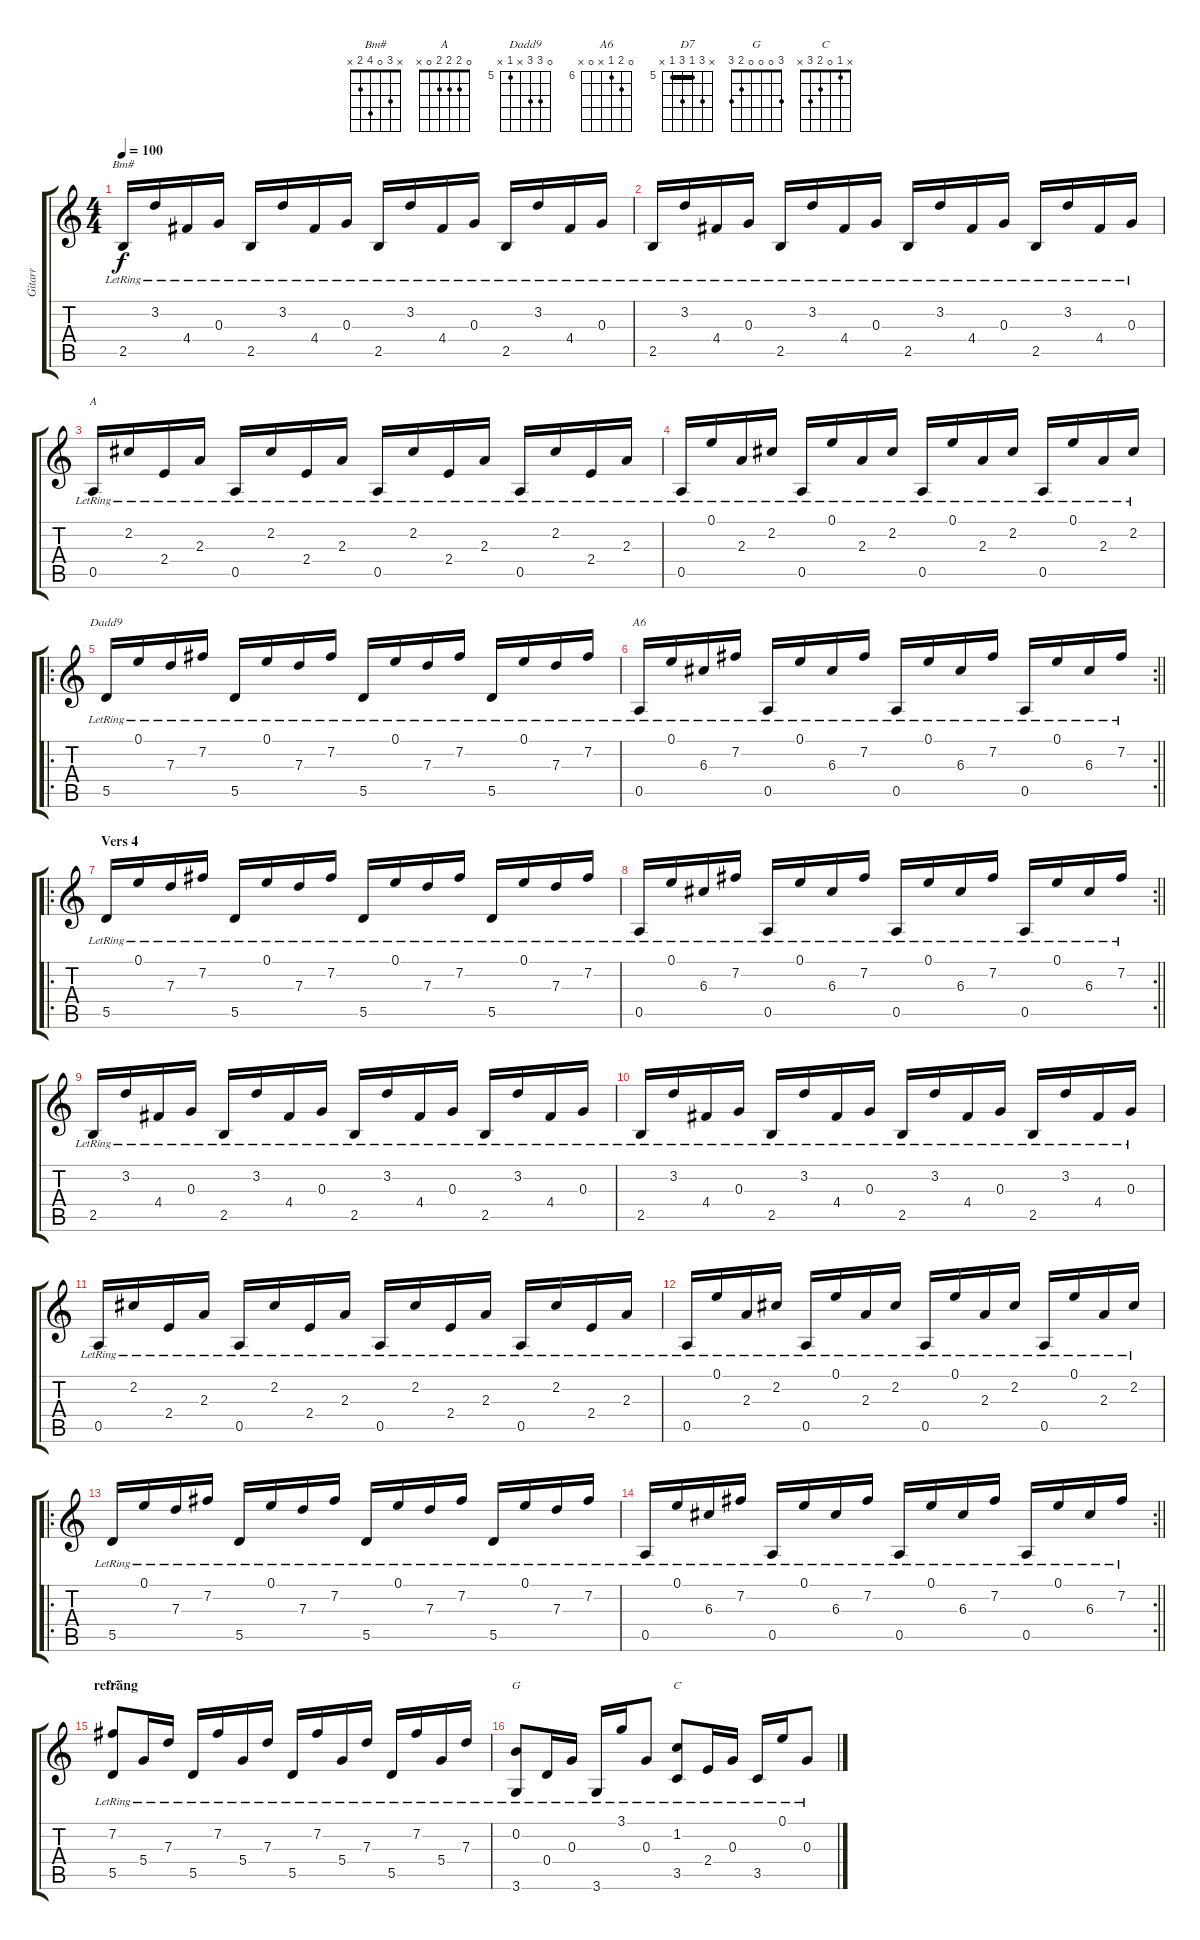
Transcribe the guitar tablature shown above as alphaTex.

\track ("Gitarr" "Gitarr") {instrument acousticguitarsteel}
\staff {score tabs}
\tuning (E4 B3 G3 D3 A2 E2) {hide}
\chord ("Bm#" x 3 0 4 2 x)
\chord ("A" 0 2 2 2 0 x)
\chord ("Dadd9" 0 7 7 x 5 x) {firstfret 5}
\chord ("A6" 0 7 6 x 0 x) {firstfret 6}
\chord ("D7" x 7 5 7 5 x) {firstfret 5 barre 5}
\chord ("G" 3 0 0 0 2 3)
\chord ("C" x 1 0 2 3 x)
\ts (4 4)
\tempo 100
\clef g2
\ks c
2.5{lr}.16{ch "Bm#" dy f} 3.2{lr}.16 4.4{lr}.16 0.3{lr}.16 2.5{lr}.16 3.2{lr}.16 4.4{lr}.16 0.3{lr}.16 2.5{lr}.16 3.2{lr}.16 4.4{lr}.16 0.3{lr}.16 2.5{lr}.16 3.2{lr}.16 4.4{lr}.16 0.3{lr}.16 |
2.5{lr}.16 3.2{lr}.16 4.4{lr}.16 0.3{lr}.16 2.5{lr}.16 3.2{lr}.16 4.4{lr}.16 0.3{lr}.16 2.5{lr}.16 3.2{lr}.16 4.4{lr}.16 0.3{lr}.16 2.5{lr}.16 3.2{lr}.16 4.4{lr}.16 0.3{lr}.16 |
0.5{lr}.16{ch "A"} 2.2{lr}.16 2.4{lr}.16 2.3{lr}.16 0.5{lr}.16 2.2{lr}.16 2.4{lr}.16 2.3{lr}.16 0.5{lr}.16 2.2{lr}.16 2.4{lr}.16 2.3{lr}.16 0.5{lr}.16 2.2{lr}.16 2.4{lr}.16 2.3{lr}.16 |
0.5{lr}.16 0.1{lr}.16 2.3{lr}.16 2.2{lr}.16 0.5{lr}.16 0.1{lr}.16 2.3{lr}.16 2.2{lr}.16 0.5{lr}.16 0.1{lr}.16 2.3{lr}.16 2.2{lr}.16 0.5{lr}.16 0.1{lr}.16 2.3{lr}.16 2.2{lr}.16 |
\ro
5.5{lr}.16{ch "Dadd9"} 0.1{lr}.16 7.3{lr}.16 7.2{lr}.16 5.5{lr}.16 0.1{lr}.16 7.3{lr}.16 7.2{lr}.16 5.5{lr}.16 0.1{lr}.16 7.3{lr}.16 7.2{lr}.16 5.5{lr}.16 0.1{lr}.16 7.3{lr}.16 7.2{lr}.16 |
\rc 2
\barLineRight lightlight
0.5{lr}.16{ch "A6"} 0.1{lr}.16 6.3{lr}.16 7.2{lr}.16 0.5{lr}.16 0.1{lr}.16 6.3{lr}.16 7.2{lr}.16 0.5{lr}.16 0.1{lr}.16 6.3{lr}.16 7.2{lr}.16 0.5{lr}.16 0.1{lr}.16 6.3{lr}.16 7.2{lr}.16 |
\ro
\section ("" "Vers 4")
5.5{lr}.16 0.1{lr}.16 7.3{lr}.16 7.2{lr}.16 5.5{lr}.16 0.1{lr}.16 7.3{lr}.16 7.2{lr}.16 5.5{lr}.16 0.1{lr}.16 7.3{lr}.16 7.2{lr}.16 5.5{lr}.16 0.1{lr}.16 7.3{lr}.16 7.2{lr}.16 |
\rc 2
\barLineRight lightlight
0.5{lr}.16 0.1{lr}.16 6.3{lr}.16 7.2{lr}.16 0.5{lr}.16 0.1{lr}.16 6.3{lr}.16 7.2{lr}.16 0.5{lr}.16 0.1{lr}.16 6.3{lr}.16 7.2{lr}.16 0.5{lr}.16 0.1{lr}.16 6.3{lr}.16 7.2{lr}.16 |
2.5{lr}.16 3.2{lr}.16 4.4{lr}.16 0.3{lr}.16 2.5{lr}.16 3.2{lr}.16 4.4{lr}.16 0.3{lr}.16 2.5{lr}.16 3.2{lr}.16 4.4{lr}.16 0.3{lr}.16 2.5{lr}.16 3.2{lr}.16 4.4{lr}.16 0.3{lr}.16 |
2.5{lr}.16 3.2{lr}.16 4.4{lr}.16 0.3{lr}.16 2.5{lr}.16 3.2{lr}.16 4.4{lr}.16 0.3{lr}.16 2.5{lr}.16 3.2{lr}.16 4.4{lr}.16 0.3{lr}.16 2.5{lr}.16 3.2{lr}.16 4.4{lr}.16 0.3{lr}.16 |
0.5{lr}.16 2.2{lr}.16 2.4{lr}.16 2.3{lr}.16 0.5{lr}.16 2.2{lr}.16 2.4{lr}.16 2.3{lr}.16 0.5{lr}.16 2.2{lr}.16 2.4{lr}.16 2.3{lr}.16 0.5{lr}.16 2.2{lr}.16 2.4{lr}.16 2.3{lr}.16 |
0.5{lr}.16 0.1{lr}.16 2.3{lr}.16 2.2{lr}.16 0.5{lr}.16 0.1{lr}.16 2.3{lr}.16 2.2{lr}.16 0.5{lr}.16 0.1{lr}.16 2.3{lr}.16 2.2{lr}.16 0.5{lr}.16 0.1{lr}.16 2.3{lr}.16 2.2{lr}.16 |
\ro
5.5{lr}.16 0.1{lr}.16 7.3{lr}.16 7.2{lr}.16 5.5{lr}.16 0.1{lr}.16 7.3{lr}.16 7.2{lr}.16 5.5{lr}.16 0.1{lr}.16 7.3{lr}.16 7.2{lr}.16 5.5{lr}.16 0.1{lr}.16 7.3{lr}.16 7.2{lr}.16 |
\rc 2
\barLineRight lightlight
0.5{lr}.16 0.1{lr}.16 6.3{lr}.16 7.2{lr}.16 0.5{lr}.16 0.1{lr}.16 6.3{lr}.16 7.2{lr}.16 0.5{lr}.16 0.1{lr}.16 6.3{lr}.16 7.2{lr}.16 0.5{lr}.16 0.1{lr}.16 6.3{lr}.16 7.2{lr}.16 |
\section ("" "refräng")
(7.2{lr} 5.5{lr}).8{ch "D7"} 5.4{lr}.16 7.3{lr}.16 5.5{lr}.16 7.2{lr}.16 5.4{lr}.16 7.3{lr}.16 5.5{lr}.16 7.2{lr}.16 5.4{lr}.16 7.3{lr}.16 5.5{lr}.16 7.2{lr}.16 5.4{lr}.16 7.3{lr}.16 |
(0.2{lr} 3.6{lr}).8{ch "G"} 0.4{lr}.16 0.3{lr}.16 3.6{lr}.16 3.1{lr}.16 0.3{lr}.8 (1.2{lr} 3.5{lr}).8{ch "C"} 2.4{lr}.16 0.3{lr}.16 3.5{lr}.16 0.1{lr}.16 0.3{lr}.8
